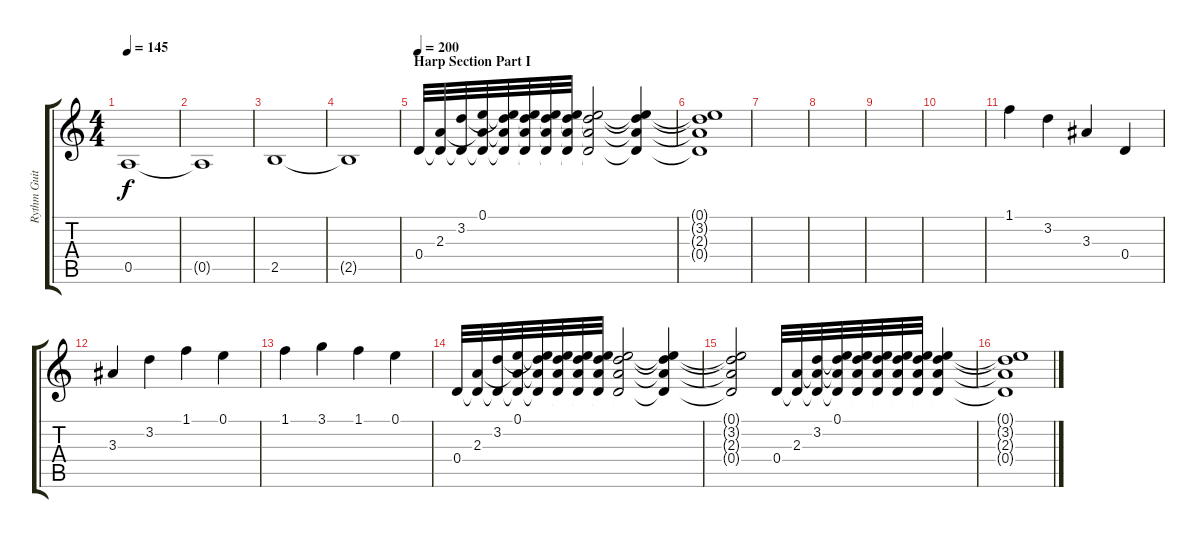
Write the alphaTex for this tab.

\track ("Rythm Guitars" "Rythm Guit") {instrument distortionguitar}
\staff {score tabs}
\tuning (E4 B3 G3 D3 A2 E2) {hide}
\ts (4 4)
\tempo 145
\clef g2
\ks c
0.5.1{dy f} |
0.5{t}.1 |
2.5.1 |
2.5{t}.1{volume 16} |
\section ("" "Harp Section Part I")
\tempo 200
0.4.32{instrument acousticguitarsteel} (2.3 0.4{t}).32 (3.2 0.4{t}).32 (0.1 2.3{t} 0.4{t}).32 (0.1{t} 3.2{t} 2.3{t} 0.4{t}).32 (0.1{t} 3.2{t} 2.3{t} 0.4{t}).32 (0.1{t} 3.2{t} 2.3{t} 0.4{t}).32 (0.1{t} 3.2{t} 2.3{t} 0.4{t}).32 (0.1{t} 3.2{t} 2.3{t} 0.4{t}).2 (0.1{t} 3.2{t} 2.3{t} 0.4{t}).4 |
(0.1{t} 3.2{t} 2.3{t} 0.4{t}).1 |
|
|
|
|
1.1.4{volume 8} 3.2.4 3.3.4 0.4.4 |
3.3.4 3.2.4 1.1.4 0.1.4 |
1.1.4 3.1.4 1.1.4 0.1.4 |
0.4.32 (2.3 0.4{t}).32 (3.2 0.4{t}).32 (0.1 2.3{t} 0.4{t}).32 (0.1{t} 3.2{t} 2.3{t} 0.4{t}).32 (0.1{t} 3.2{t} 2.3{t} 0.4{t}).32 (0.1{t} 3.2{t} 2.3{t} 0.4{t}).32 (0.1{t} 3.2{t} 2.3{t} 0.4{t}).32 (0.1{t} 3.2{t} 2.3{t} 0.4{t}).2 (0.1{t} 3.2{t} 2.3{t} 0.4{t}).4 |
(0.1{t} 3.2{t} 2.3{t} 0.4{t}).2 0.4.32 (2.3 0.4{t}).32 (3.2 2.3{t} 0.4{t}).32 (0.1 3.2{t} 2.3{t} 0.4{t}).32 (0.1{t} 3.2{t} 2.3{t} 0.4{t}).32 (0.1{t} 3.2{t} 2.3{t} 0.4{t}).32 (0.1{t} 3.2{t} 2.3{t} 0.4{t}).32 (0.1{t} 3.2{t} 2.3{t} 0.4{t}).32 (0.1{t} 3.2{t} 2.3{t} 0.4{t}).4 |
(0.1{t} 3.2{t} 2.3{t} 0.4{t}).1
